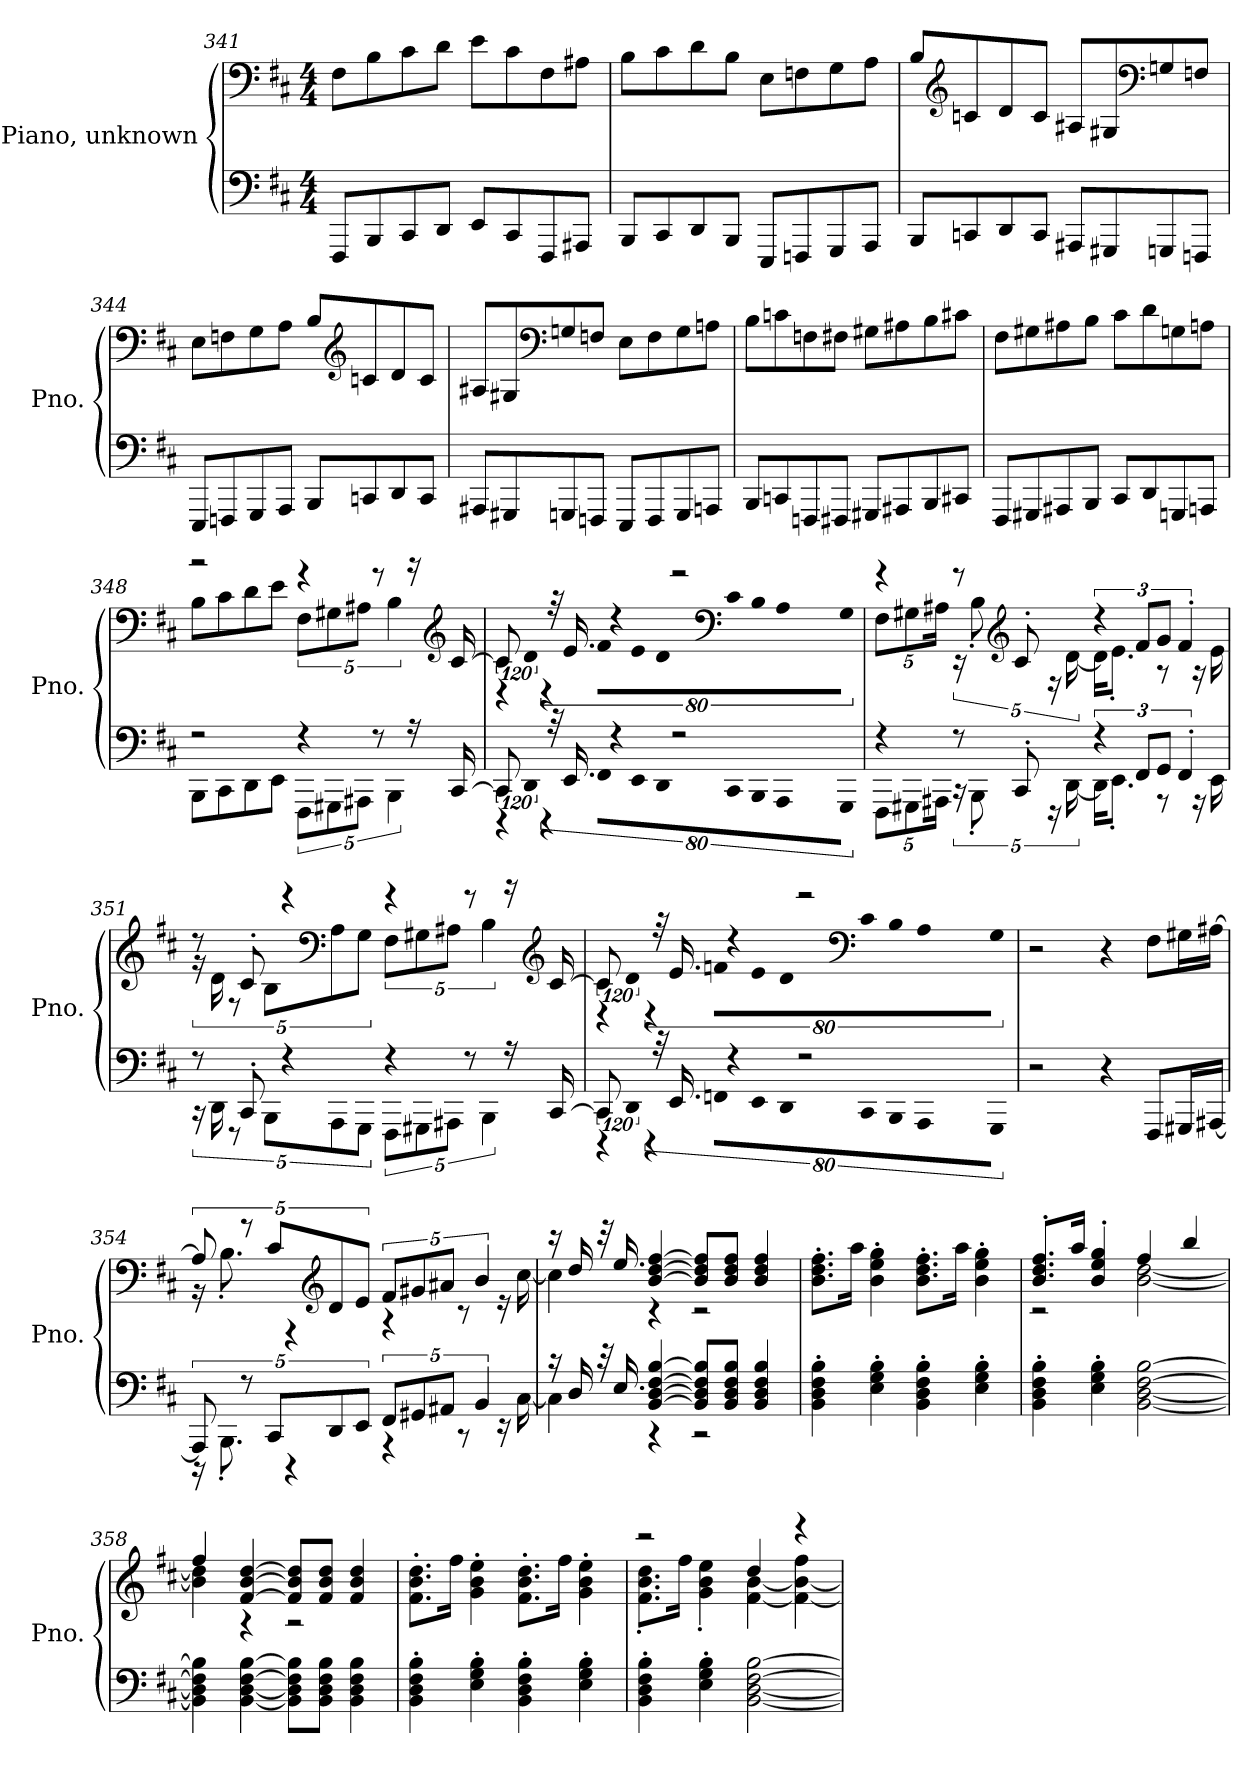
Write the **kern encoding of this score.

**kern	**kern
*part1	*part1
*staff2	*staff1
*I"Piano, unknown	*
*I'Pno.	*
*clefF4	*clefF4
*k[f#c#]	*k[f#c#]
*M4/4	*M4/4
=341	=341
8FFF#/L	8F#\L
8BBB/	8B\
8CC#/	8c#\
8DD/J	8d\J
8EE/L	8e\L
8CC#/	8c#\
8FFF#/	8F#\
8AAA#X/J	8A#X\J
=342	=342
8BBB/L	8B\L
8CC#/	8c#\
8DD/	8d\
8BBB/J	8B\J
8EEE/L	8E\L
8FFFn/	8Fn\
8GGG/	8G\
8AAA/J	8A\J
!!LO:LB:g=z
=343	=343
8BBB/L	8B/L
*	*clefG2
8CCn/	8cn/
8DD/	8d/
8CC/J	8c/J
8AAA#X/L	8A#X/L
8GGG#X/	8G#X/
*	*clefF4
8GGGn/	8Gn/
8FFFn/J	8Fn/J
=344	=344
8EEE/L	8E\L
8FFFn/	8Fn\
8GGG/	8G\
8AAA/J	8A\J
8BBB/L	8B/L
*	*clefG2
8CCn/	8cn/
8DD/	8d/
8CC/J	8c/J
=345	=345
8AAA#X/L	8A#X/L
8GGG#X/	8G#X/
*	*clefF4
8GGGn/	8Gn/
8FFFn/J	8Fn/J
8EEE/L	8E\L
8FFF/	8F\
8GGG/	8G\
8AAAn/J	8An\J
!!LO:LB:g=z
=346	=346
8BBB/L	8B\L
8CCn/	8cn\
8FFFn/	8Fn\
8FFF#X/J	8F#X\J
8GGG#X/L	8G#X\L
8AAA#X/	8A#X\
8BBB/	8B\
8CC#X/J	8c#X\J
=347	=347
8FFF#/L	8F#\L
8GGG#X/	8G#X\
8AAA#X/	8A#X\
8BBB/J	8B\J
8CC#/L	8c#\L
8DD/	8d\
8GGGn/	8Gn\
8AAAn/J	8An\J
=348	=348
*^	*^
2r	8BBB\L	2r	8B\L
.	8CC#\	.	8c#\
.	8DD\	.	8d\
.	8EE\J	.	8e\J
4r	10FFF#\L	4r	10F#\L
.	10GGG#X\	.	10G#X\
.	10AAA#X\J	.	10A#X\J
8r	.	8r	.
.	5BBB\	.	5B\
16r	.	16r	.
*	*	*clefG2	*
[16CC#/	.	[16c#/	.
!!LO:LB:g=z	!!
=349	=349	=349	=349
!	!LO:N:vis=16	!	!LO:N:vis=16
8CC#/]	1920%107r	8c#/]	1920%107r
!	!LO:N:vis=16	!	!LO:N:vis=16
.	1920%107DD\	.	1920%107d\
!	!LO:N:vis=8	!	!LO:N:vis=8
.	640%71r	.	640%71r
32r	.	32r	.
16.EE/	.	16.e/	.
!	!LO:N:vis=8	!	!LO:N:vis=8
.	640%71FF#\L	.	640%71f#\L
4r	.	4r	.
!	!LO:N:vis=8	!	!LO:N:vis=8
.	640%71EE\	.	640%71e\
!	!LO:N:vis=8	!	!LO:N:vis=8
.	640%71DD\	.	640%71d\
2r	.	2r	.
.	1920ryy	.	1920ryy
*	*	*clefF4	*
!	!LO:N:vis=8	!	!LO:N:vis=8
.	640%71CC#\	.	640%71c#\
!	!LO:N:vis=8	!	!LO:N:vis=8
.	640%71BBB\	.	640%71B\
!	!LO:N:vis=8	!	!LO:N:vis=8
.	640%71AAA\	.	640%71A\
.	1920ryy	.	1920ryy
!	!LO:N:vis=8	!	!LO:N:vis=8
.	640%71GGG\J	.	640%71G\J
=350	=350	=350	=350
4r	10FFF#\L	4r	10F#\L
.	10GGG#X\	.	10G#X\
.	20AAA#X\Jk	.	20A#X\Jk
8r	20r	8r	20r
.	10BBB'\	.	10B'\
*	*	*clefG2	*
8CC#'/	.	8c#'/	.
.	20r	.	20r
.	[20DD\	.	[20d\
6r	16DD\KL]	6r	16d\KL]
.	8.EE'\J	.	8.e'\J
12FF#/L	.	12f#/L	.
12GG/J	8r	12g/J	8r
6FF#'/	.	6f#'/	.
.	16r	.	16r
.	16EE\	.	16e\
!!LO:LB:g=z	!!
=351	=351	=351	=351
8r	20r	8r	20r
.	20DD\	.	20d\
.	10r	.	10r
8CC#'/	.	8c#'/	.
.	10BBB\L	.	10B\L
4r	.	4r	.
*	*	*clefF4	*
.	10AAA\	.	10A\
.	10GGG\J	.	10G\J
4r	10FFF#\L	4r	10F#\L
.	10GGG#X\	.	10G#X\
.	10AAA#X\J	.	10A#X\J
8r	.	8r	.
.	5BBB\	.	5B\
16r	.	16r	.
*	*	*clefG2	*
[16CC#/	.	[16c#/	.
=352	=352	=352	=352
!	!LO:N:vis=16	!	!LO:N:vis=16
8CC#/]	1920%107r	8c#/]	1920%107r
!	!LO:N:vis=16	!	!LO:N:vis=16
.	1920%107DD\	.	1920%107d\
!	!LO:N:vis=8	!	!LO:N:vis=8
.	640%71r	.	640%71r
32r	.	32r	.
16.EE/	.	16.e/	.
!	!LO:N:vis=8	!	!LO:N:vis=8
.	640%71FFn\L	.	640%71fn\L
4r	.	4r	.
!	!LO:N:vis=8	!	!LO:N:vis=8
.	640%71EE\	.	640%71e\
!	!LO:N:vis=8	!	!LO:N:vis=8
.	640%71DD\	.	640%71d\
2r	.	2r	.
.	1920ryy	.	1920ryy
*	*	*clefF4	*
!	!LO:N:vis=8	!	!LO:N:vis=8
.	640%71CC#\	.	640%71c#\
!	!LO:N:vis=8	!	!LO:N:vis=8
.	640%71BBB\	.	640%71B\
!	!LO:N:vis=8	!	!LO:N:vis=8
.	640%71AAA\	.	640%71A\
.	1920ryy	.	1920ryy
!	!LO:N:vis=8	!	!LO:N:vis=8
.	640%71GGG\J	.	640%71G\J
*v	*v	*	*
*	*v	*v
!!LO:PB:g=z
=353	=353
2r	2r
4r	4r
8FFF#/L	8F#\L
16GGG#X/L	16G#X\L
[16AAA#X/JJ	[16A#X\JJ
=354	=354
*^	*^
10AAA#/]	16r	10A#/]	16r
.	8.BBB'\	.	8.B'\
10r	.	10r	.
10CC#/L	.	10c#/L	.
.	4r	.	4r
*	*	*clefG2	*
10DD/	.	10d/	.
10EE/J	.	10e/J	.
10FF#/L	4r	10f#/L	4r
10GG#X/	.	10g#X/	.
10AA#X/J	.	10a#X/J	.
.	8r	.	8r
5BB/	.	5b/	.
.	16r	.	16r
.	[16C#\	.	[16cc#\
=355	=355	=355	=355
16r	4C#\]	16r	4cc#\]
16D/	.	16dd/	.
32r	.	32r	.
16.E/	.	16.ee/	.
[4BB/ [4D/ [4F#/ [4B/	4r	[4b/ [4dd/ [4ff#/	4r
8BB/] 8D/] 8F#/] 8B/]L	2r	8b/] 8dd/] 8ff#/]L	2r
8BB/ 8D/ 8F#/ 8B/J	.	8b/ 8dd/ 8ff#/J	.
4BB/ 4D/ 4F#/ 4B/	.	4b/ 4dd/ 4ff#/	.
*v	*v	*	*
*	*v	*v
=356	=356
4BB\' 4D\' 4F#\' 4B\'	8.b\' 8.dd\' 8.ff#\'L
.	16aa\Jk
4E\' 4G\' 4B\'	4b\' 4ee\' 4gg\'
4BB\' 4D\' 4F#\' 4B\'	8.b\' 8.dd\' 8.ff#\'L
.	16aa\Jk
4E\' 4G\' 4B\'	4b\' 4ee\' 4gg\'
!!LO:LB:g=z
=357	=357
*	*^
4BB\' 4D\' 4F#\' 4B\'	8.b/' 8.dd/' 8.ff#/'L	2r
.	16aa/Jk	.
4E\' 4G\' 4B\'	4b/' 4ee/' 4gg/'	.
[2BB\ [2D\ [2F#\ [2B\	4ff#/	[2b\ [2dd\
.	4bb/	.
=358	=358	=358
4BB\] 4D\] 4F#\] 4B\]	4ff#/	4b\] 4dd\]
[4BB\ [4D\ [4F#\ [4B\	[4f#/ [4b/ [4dd/	4r
8BB\] 8D\] 8F#\] 8B\]L	8f#/] 8b/] 8dd/]L	2r
8BB\ 8D\ 8F#\ 8B\J	8f#/ 8b/ 8dd/J	.
4BB\ 4D\ 4F#\ 4B\	4f#/ 4b/ 4dd/	.
*	*v	*v
=359	=359
4BB\' 4D\' 4F#\' 4B\'	8.f#\' 8.b\' 8.dd\'L
.	16ff#\Jk
4E\' 4G\' 4B\'	4g\' 4b\' 4ee\'
4BB\' 4D\' 4F#\' 4B\'	8.f#\' 8.b\' 8.dd\'L
.	16ff#\Jk
4E\' 4G\' 4B\'	4g\' 4b\' 4ee\'
=360	=360
*	*^
4BB\' 4D\' 4F#\' 4B\'	2r	8.f#\' 8.b\' 8.dd\'L
.	.	16ff#\Jk
4E\' 4G\' 4B\'	.	4g\' 4b\' 4ee\'
[2BB\ [2D\ [2F#\ [2B\	4dd/	[4f#\ [4b\
.	4r	4f#\_ 4b\_ 4ff#\
*	*v	*v
=	=
*-	*-
